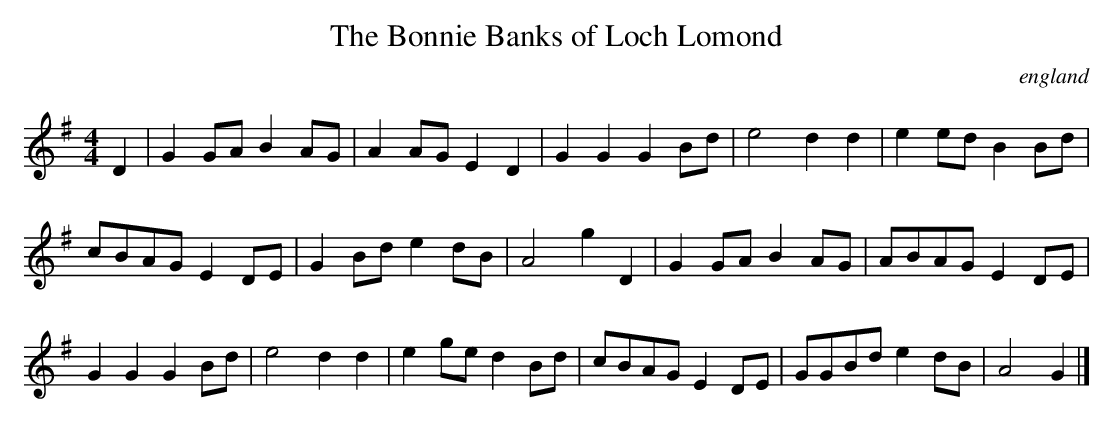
X:1
T:The Bonnie Banks of Loch Lomond
O:england
M:4/4
L:1/8
K:G
D2|G2 GA B2 AG|A2 AG E2 D2|G2 G2 G2 Bd|e4 d2 d2|e2 ed B2 Bd|
cBAG E2 DE|G2 Bd e2 dB|A4 g2 D2|G2 GA B2 AG|ABAG E2 DE|
G2 G2 G2 Bd|e4 d2 d2|e2 ge d2 Bd|cBAG E2 DE|GGBd e2 dB|A4 G2|]
